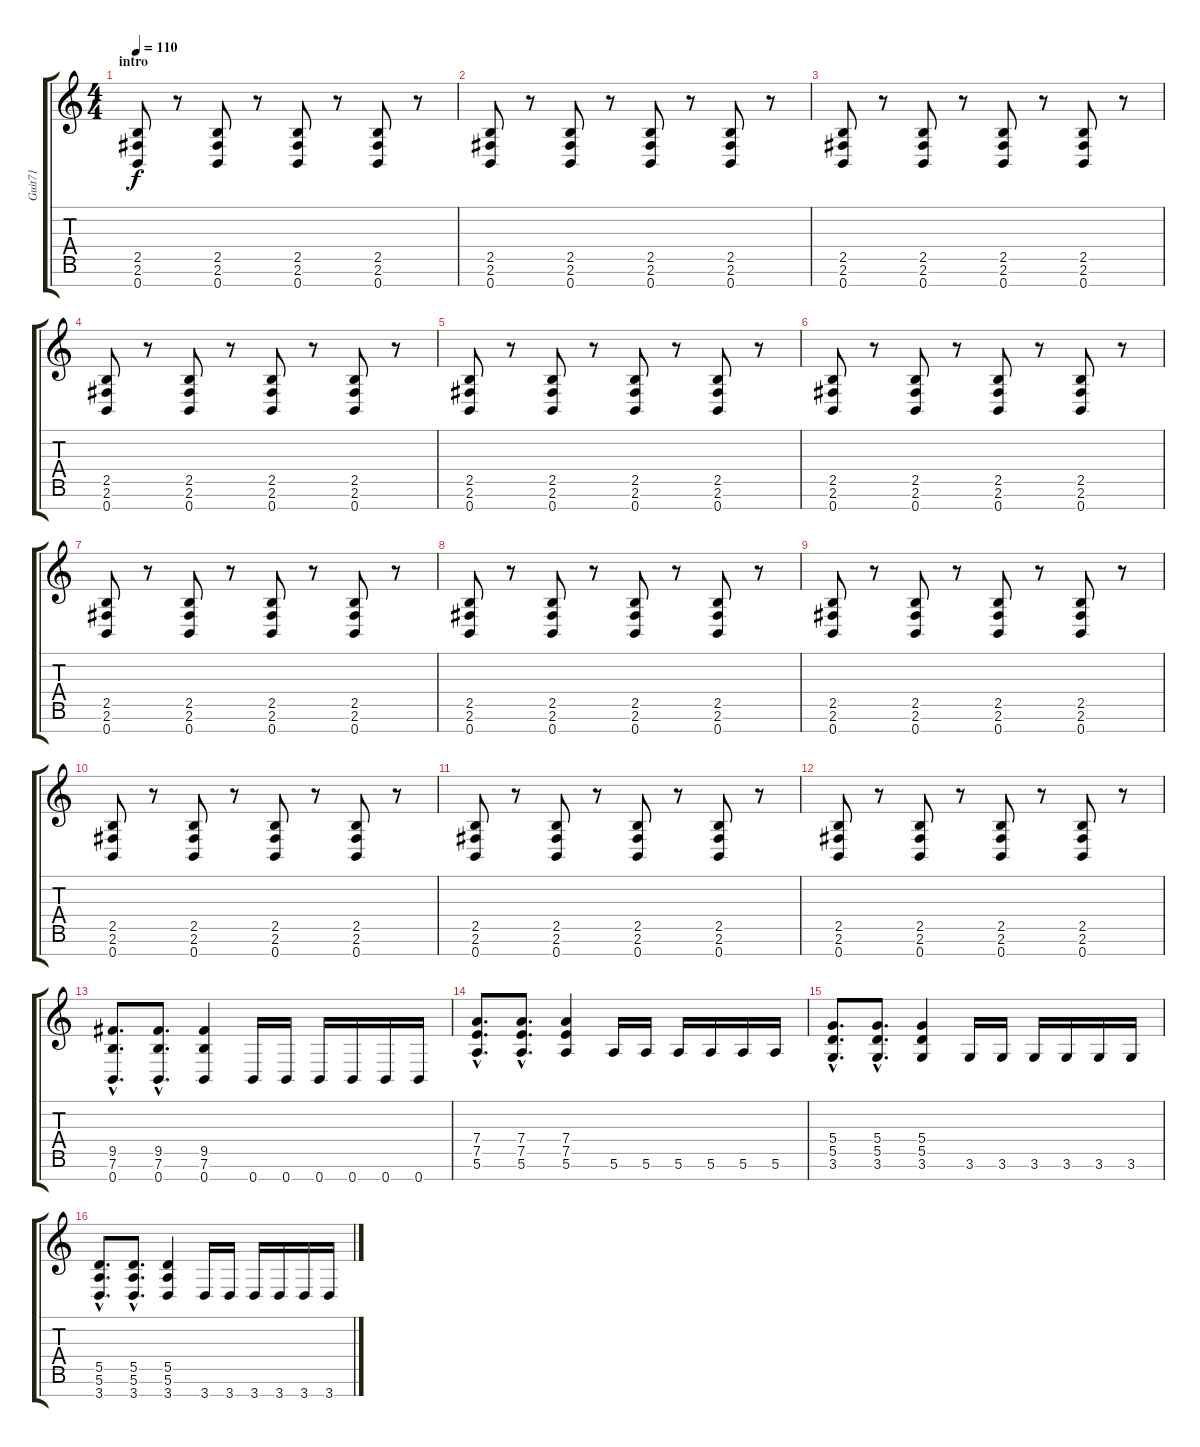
\track ("Guit71" "Guit71") {instrument distortionguitar}
\staff {score tabs}
\tuning (E4 B3 G3 D3 A2 E2 B1) {hide}
\ts (4 4)
\section ("" "intro")
\tempo 110
\clef g2
\ks c
(2.5 2.6 0.7).8{dy f instrument distortionguitar} r.8 (2.5 2.6 0.7).8 r.8 (2.5 2.6 0.7).8 r.8 (2.5 2.6 0.7).8 r.8 |
(2.5 2.6 0.7).8 r.8 (2.5 2.6 0.7).8 r.8 (2.5 2.6 0.7).8 r.8 (2.5 2.6 0.7).8 r.8 |
(2.5 2.6 0.7).8 r.8 (2.5 2.6 0.7).8 r.8 (2.5 2.6 0.7).8 r.8 (2.5 2.6 0.7).8 r.8 |
(2.5 2.6 0.7).8 r.8 (2.5 2.6 0.7).8 r.8 (2.5 2.6 0.7).8 r.8 (2.5 2.6 0.7).8 r.8 |
(2.5 2.6 0.7).8 r.8 (2.5 2.6 0.7).8 r.8 (2.5 2.6 0.7).8 r.8 (2.5 2.6 0.7).8 r.8 |
(2.5 2.6 0.7).8 r.8 (2.5 2.6 0.7).8 r.8 (2.5 2.6 0.7).8 r.8 (2.5 2.6 0.7).8 r.8 |
(2.5 2.6 0.7).8 r.8 (2.5 2.6 0.7).8 r.8 (2.5 2.6 0.7).8 r.8 (2.5 2.6 0.7).8 r.8 |
(2.5 2.6 0.7).8 r.8 (2.5 2.6 0.7).8 r.8 (2.5 2.6 0.7).8 r.8 (2.5 2.6 0.7).8 r.8 |
(2.5 2.6 0.7).8 r.8 (2.5 2.6 0.7).8 r.8 (2.5 2.6 0.7).8 r.8 (2.5 2.6 0.7).8 r.8 |
(2.5 2.6 0.7).8 r.8 (2.5 2.6 0.7).8 r.8 (2.5 2.6 0.7).8 r.8 (2.5 2.6 0.7).8 r.8 |
(2.5 2.6 0.7).8 r.8 (2.5 2.6 0.7).8 r.8 (2.5 2.6 0.7).8 r.8 (2.5 2.6 0.7).8 r.8 |
(2.5 2.6 0.7).8 r.8 (2.5 2.6 0.7).8 r.8 (2.5 2.6 0.7).8 r.8 (2.5 2.6 0.7).8 r.8 |
(9.5{hac} 7.6{hac} 0.7{hac}).8{d} (9.5{hac} 7.6{hac} 0.7{hac}).8{d} (9.5 7.6 0.7).4 0.7.16 0.7.16 0.7.16 0.7.16 0.7.16 0.7.16 |
(7.4{hac} 7.5{hac} 5.6{hac}).8{d} (7.4{hac} 7.5{hac} 5.6{hac}).8{d} (7.4 7.5 5.6).4 5.6.16 5.6.16 5.6.16 5.6.16 5.6.16 5.6.16 |
(5.4{hac} 5.5{hac} 3.6{hac}).8{d} (5.4{hac} 5.5{hac} 3.6{hac}).8{d} (5.4 5.5 3.6).4 3.6.16 3.6.16 3.6.16 3.6.16 3.6.16 3.6.16 |
(5.5{hac} 5.6{hac} 3.7{hac}).8{d} (5.5{hac} 5.6{hac} 3.7{hac}).8{d} (5.5 5.6 3.7).4 3.7.16 3.7.16 3.7.16 3.7.16 3.7.16 3.7.16
